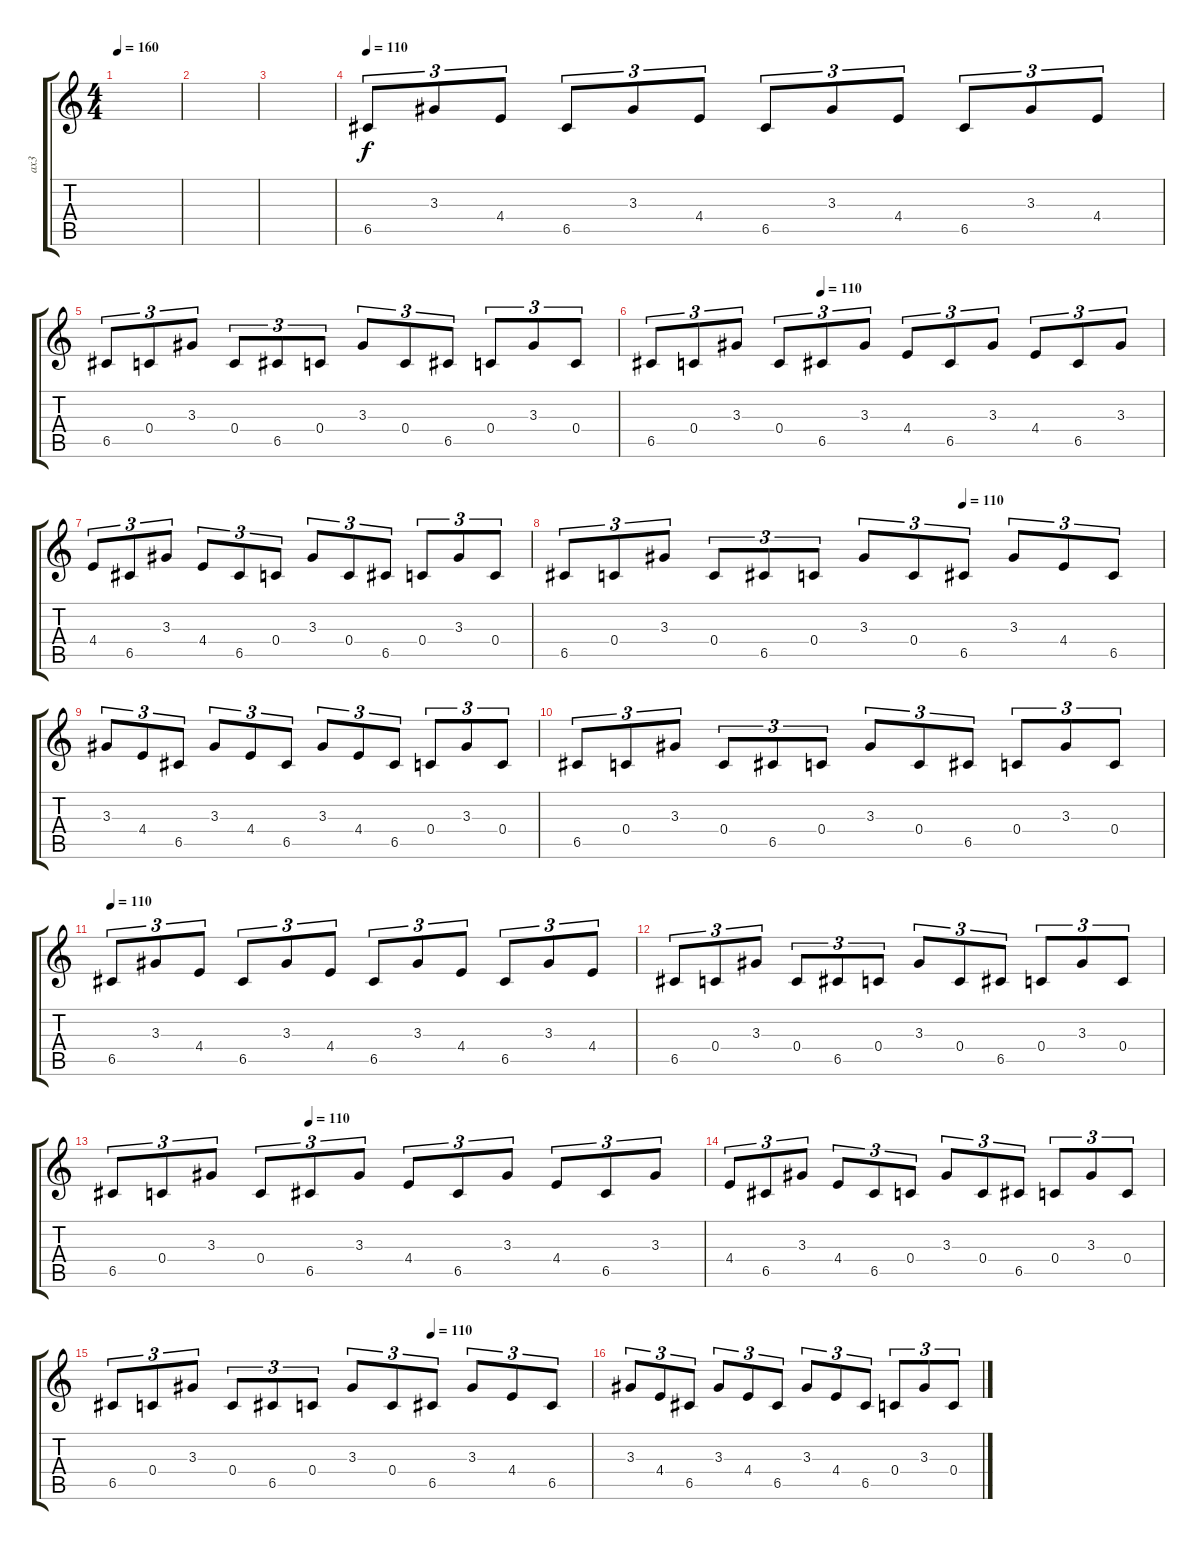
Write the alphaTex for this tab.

\track ("ax3" "ax3") {instrument distortionguitar}
\staff {score tabs}
\tuning (D4 A3 F3 C3 G2 C2) {hide}
\ts (4 4)
\tempo 160
\clef g2
\ks c
|
|
|
\tempo 110
6.5.8{tu (3 2)} 3.3.8{tu (3 2)} 4.4.8{tu (3 2)} 6.5.8{tu (3 2)} 3.3.8{tu (3 2)} 4.4.8{tu (3 2)} 6.5.8{tu (3 2)} 3.3.8{tu (3 2)} 4.4.8{tu (3 2)} 6.5.8{tu (3 2)} 3.3.8{tu (3 2)} 4.4.8{tu (3 2)} |
6.5.8{tu (3 2)} 0.4.8{tu (3 2)} 3.3.8{tu (3 2)} 0.4.8{tu (3 2)} 6.5.8{tu (3 2)} 0.4.8{tu (3 2)} 3.3.8{tu (3 2)} 0.4.8{tu (3 2)} 6.5.8{tu (3 2)} 0.4.8{tu (3 2)} 3.3.8{tu (3 2)} 0.4.8{tu (3 2)} |
\tempo (110 0.3333333333333333)
6.5.8{tu (3 2)} 0.4.8{tu (3 2)} 3.3.8{tu (3 2)} 0.4.8{tu (3 2)} 6.5.8{tu (3 2)} 3.3.8{tu (3 2)} 4.4.8{tu (3 2)} 6.5.8{tu (3 2)} 3.3.8{tu (3 2)} 4.4.8{tu (3 2)} 6.5.8{tu (3 2)} 3.3.8{tu (3 2)} |
4.4.8{tu (3 2)} 6.5.8{tu (3 2)} 3.3.8{tu (3 2)} 4.4.8{tu (3 2)} 6.5.8{tu (3 2)} 0.4.8{tu (3 2)} 3.3.8{tu (3 2)} 0.4.8{tu (3 2)} 6.5.8{tu (3 2)} 0.4.8{tu (3 2)} 3.3.8{tu (3 2)} 0.4.8{tu (3 2)} |
\tempo (110 0.6666666666666666)
6.5.8{tu (3 2)} 0.4.8{tu (3 2)} 3.3.8{tu (3 2)} 0.4.8{tu (3 2)} 6.5.8{tu (3 2)} 0.4.8{tu (3 2)} 3.3.8{tu (3 2)} 0.4.8{tu (3 2)} 6.5.8{tu (3 2)} 3.3.8{tu (3 2)} 4.4.8{tu (3 2)} 6.5.8{tu (3 2)} |
3.3.8{tu (3 2)} 4.4.8{tu (3 2)} 6.5.8{tu (3 2)} 3.3.8{tu (3 2)} 4.4.8{tu (3 2)} 6.5.8{tu (3 2)} 3.3.8{tu (3 2)} 4.4.8{tu (3 2)} 6.5.8{tu (3 2)} 0.4.8{tu (3 2)} 3.3.8{tu (3 2)} 0.4.8{tu (3 2)} |
6.5.8{tu (3 2)} 0.4.8{tu (3 2)} 3.3.8{tu (3 2)} 0.4.8{tu (3 2)} 6.5.8{tu (3 2)} 0.4.8{tu (3 2)} 3.3.8{tu (3 2)} 0.4.8{tu (3 2)} 6.5.8{tu (3 2)} 0.4.8{tu (3 2)} 3.3.8{tu (3 2)} 0.4.8{tu (3 2)} |
\tempo 110
6.5.8{tu (3 2)} 3.3.8{tu (3 2)} 4.4.8{tu (3 2)} 6.5.8{tu (3 2)} 3.3.8{tu (3 2)} 4.4.8{tu (3 2)} 6.5.8{tu (3 2)} 3.3.8{tu (3 2)} 4.4.8{tu (3 2)} 6.5.8{tu (3 2)} 3.3.8{tu (3 2)} 4.4.8{tu (3 2)} |
6.5.8{tu (3 2)} 0.4.8{tu (3 2)} 3.3.8{tu (3 2)} 0.4.8{tu (3 2)} 6.5.8{tu (3 2)} 0.4.8{tu (3 2)} 3.3.8{tu (3 2)} 0.4.8{tu (3 2)} 6.5.8{tu (3 2)} 0.4.8{tu (3 2)} 3.3.8{tu (3 2)} 0.4.8{tu (3 2)} |
\tempo (110 0.3333333333333333)
6.5.8{tu (3 2)} 0.4.8{tu (3 2)} 3.3.8{tu (3 2)} 0.4.8{tu (3 2)} 6.5.8{tu (3 2)} 3.3.8{tu (3 2)} 4.4.8{tu (3 2)} 6.5.8{tu (3 2)} 3.3.8{tu (3 2)} 4.4.8{tu (3 2)} 6.5.8{tu (3 2)} 3.3.8{tu (3 2)} |
4.4.8{tu (3 2)} 6.5.8{tu (3 2)} 3.3.8{tu (3 2)} 4.4.8{tu (3 2)} 6.5.8{tu (3 2)} 0.4.8{tu (3 2)} 3.3.8{tu (3 2)} 0.4.8{tu (3 2)} 6.5.8{tu (3 2)} 0.4.8{tu (3 2)} 3.3.8{tu (3 2)} 0.4.8{tu (3 2)} |
\tempo (110 0.6666666666666666)
6.5.8{tu (3 2)} 0.4.8{tu (3 2)} 3.3.8{tu (3 2)} 0.4.8{tu (3 2)} 6.5.8{tu (3 2)} 0.4.8{tu (3 2)} 3.3.8{tu (3 2)} 0.4.8{tu (3 2)} 6.5.8{tu (3 2)} 3.3.8{tu (3 2)} 4.4.8{tu (3 2)} 6.5.8{tu (3 2)} |
3.3.8{tu (3 2)} 4.4.8{tu (3 2)} 6.5.8{tu (3 2)} 3.3.8{tu (3 2)} 4.4.8{tu (3 2)} 6.5.8{tu (3 2)} 3.3.8{tu (3 2)} 4.4.8{tu (3 2)} 6.5.8{tu (3 2)} 0.4.8{tu (3 2)} 3.3.8{tu (3 2)} 0.4.8{tu (3 2)}
